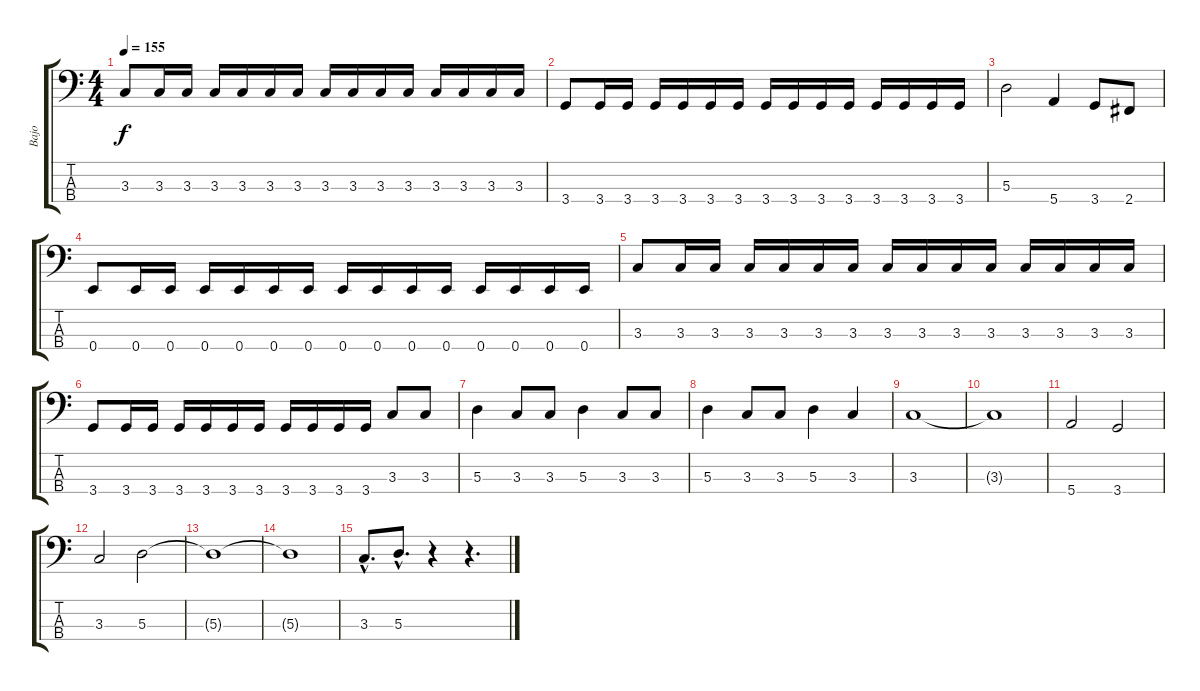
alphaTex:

\track ("Bajo" "Bajo") {instrument electricbasspick}
\staff {score tabs}
\tuning (G2 D2 A1 E1) {hide}
\ts (4 4)
\tempo 155
\clef f4
\ks c
3.3.8{dy f} 3.3.16 3.3.16 3.3.16 3.3.16 3.3.16 3.3.16 3.3.16 3.3.16 3.3.16 3.3.16 3.3.16 3.3.16 3.3.16 3.3.16 |
3.4.8 3.4.16 3.4.16 3.4.16 3.4.16 3.4.16 3.4.16 3.4.16 3.4.16 3.4.16 3.4.16 3.4.16 3.4.16 3.4.16 3.4.16 |
5.3.2 5.4.4 3.4.8 2.4.8 |
0.4.8 0.4.16 0.4.16 0.4.16 0.4.16 0.4.16 0.4.16 0.4.16 0.4.16 0.4.16 0.4.16 0.4.16 0.4.16 0.4.16 0.4.16 |
3.3.8 3.3.16 3.3.16 3.3.16 3.3.16 3.3.16 3.3.16 3.3.16 3.3.16 3.3.16 3.3.16 3.3.16 3.3.16 3.3.16 3.3.16 |
3.4.8 3.4.16 3.4.16 3.4.16 3.4.16 3.4.16 3.4.16 3.4.16 3.4.16 3.4.16 3.4.16 3.3.8 3.3.8 |
5.3.4 3.3.8 3.3.8 5.3.4 3.3.8 3.3.8 |
5.3.4 3.3.8 3.3.8 5.3.4 3.3.4 |
3.3.1 |
3.3{t}.1 |
5.4.2 3.4.2 |
3.3.2 5.3.2 |
5.3{t}.1 |
5.3{t}.1 |
3.3{hac}.8{d} 5.3{hac}.8{d} r.4 r.4{d}
